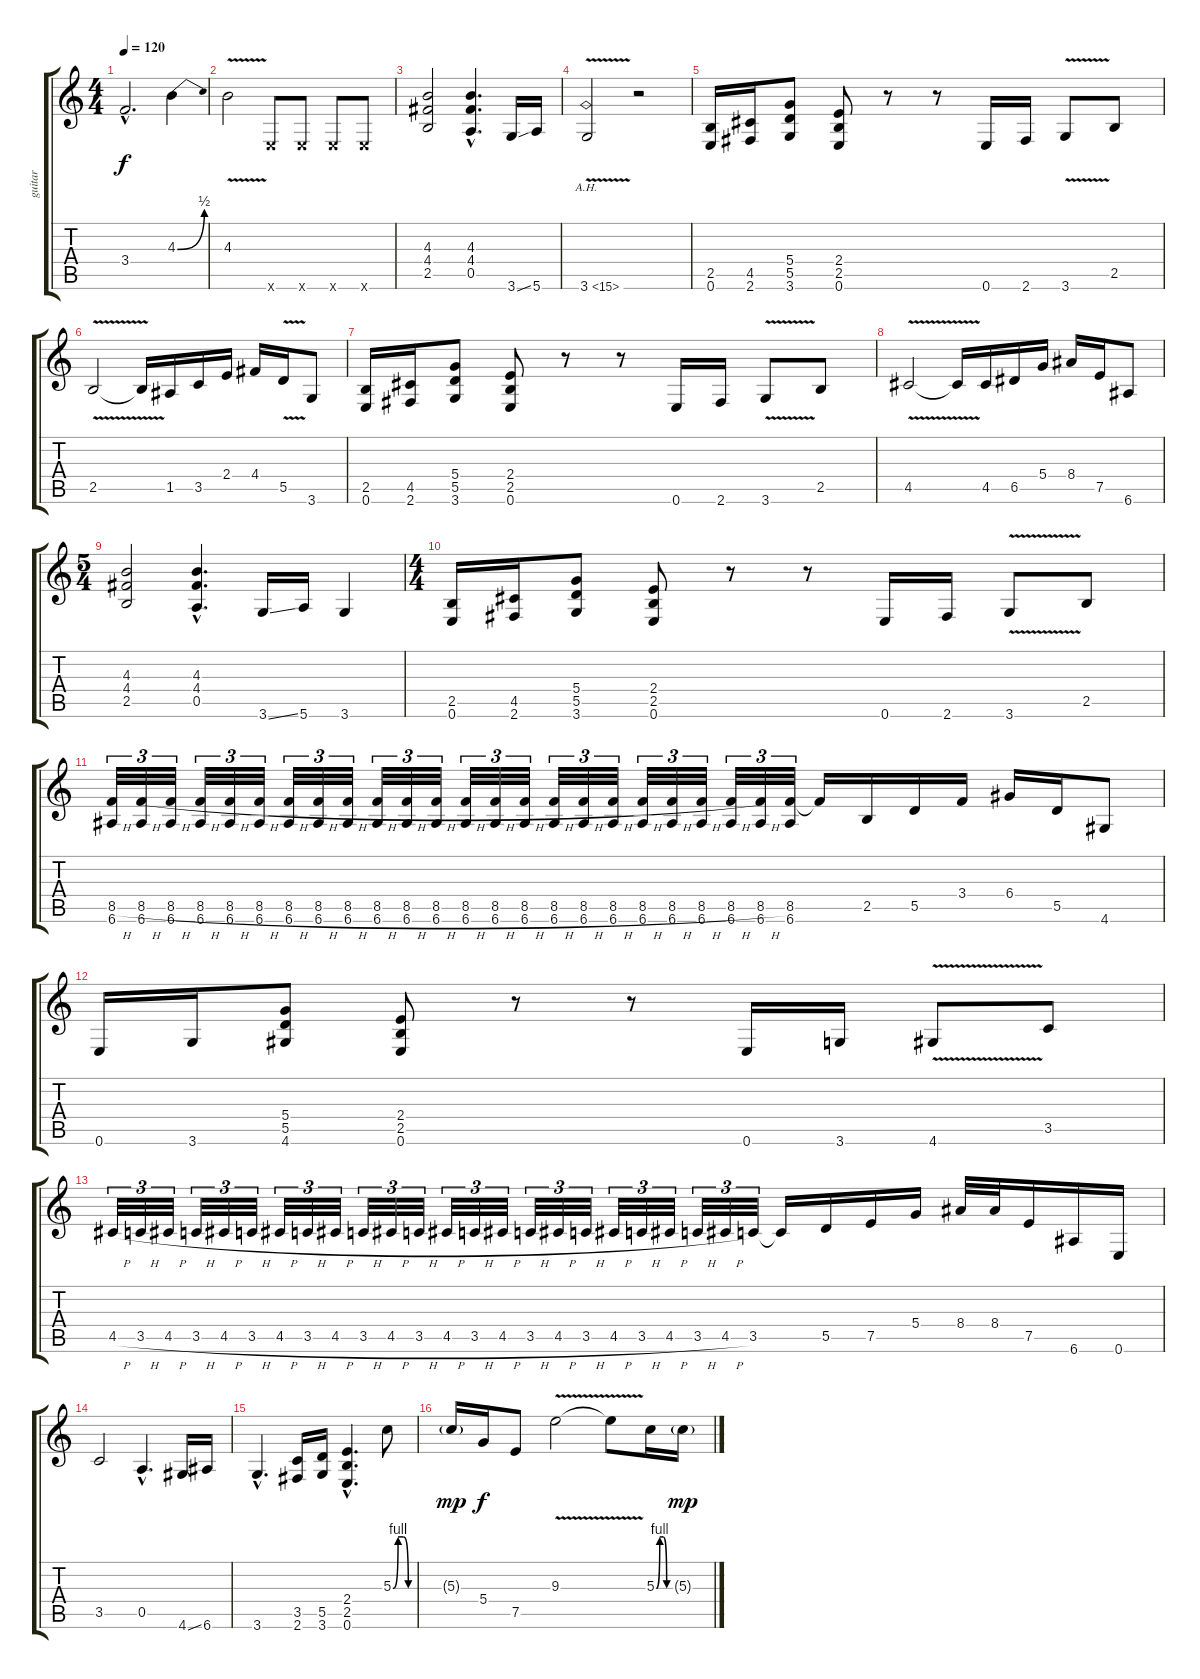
\track ("guitar" "guitar") {instrument acousticguitarnylon}
\staff {score tabs}
\tuning (E4 B3 G3 D3 A2 E2) {hide}
\ts (4 4)
\tempo 120
\clef g2
\ks c
3.4{hac}.2{d dy f instrument acousticguitarnylon} 4.3{be (bend 0 0 60 2)}.4 |
4.3{v}.2 0.6{x}.8 0.6{x}.8 0.6{x}.8 0.6{x}.8 |
(4.3 4.4 2.5).2 (4.3{hac} 4.4{hac} 0.5{hac}).4{d} 3.6{ss}.16 5.6.16 |
3.6{ah 12 v}.2 r.2 |
(2.5 0.6).16 (4.5 2.6).16 (5.4 5.5 3.6).8 (2.4 2.5 0.6).8 r.8 r.8 0.6.16 2.6.16 3.6{v}.8 2.5.8 |
2.5{v}.2 2.5{t}.16 1.5.16 3.5.16 2.4.16 4.4.16 5.5{v}.16 3.6.8 |
(2.5 0.6).16 (4.5 2.6).16 (5.4 5.5 3.6).8 (2.4 2.5 0.6).8 r.8 r.8 0.6.16 2.6.16 3.6{v}.8 2.5.8 |
4.5{v}.2 4.5{t}.16 4.5.16 6.5.16 5.4.16 8.4.16 7.5.16 6.6.8 |
\ts (5 4)
(4.3 4.4 2.5).2 (4.3{hac} 4.4{hac} 0.5{hac}).4{d} 3.6{ss}.16 5.6.16 3.6.4 |
\ts (4 4)
(2.5 0.6).16 (4.5 2.6).16 (5.4 5.5 3.6).8 (2.4 2.5 0.6).8 r.8 r.8 0.6.16 2.6.16 3.6{v}.8 2.5.8 |
(8.5{h} 6.6).32{tu (3 2)} (8.5{h} 6.6).32{tu (3 2)} (8.5{h} 6.6).32{tu (3 2)} (8.5{h} 6.6).32{tu (3 2)} (8.5{h} 6.6).32{tu (3 2)} (8.5{h} 6.6).32{tu (3 2)} (8.5{h} 6.6).32{tu (3 2)} (8.5{h} 6.6).32{tu (3 2)} (8.5{h} 6.6).32{tu (3 2)} (8.5{h} 6.6).32{tu (3 2)} (8.5{h} 6.6).32{tu (3 2)} (8.5{h} 6.6).32{tu (3 2)} (8.5{h} 6.6).32{tu (3 2)} (8.5{h} 6.6).32{tu (3 2)} (8.5{h} 6.6).32{tu (3 2)} (8.5{h} 6.6).32{tu (3 2)} (8.5{h} 6.6).32{tu (3 2)} (8.5{h} 6.6).32{tu (3 2)} (8.5{h} 6.6).32{tu (3 2)} (8.5{h} 6.6).32{tu (3 2)} (8.5{h} 6.6).32{tu (3 2)} (8.5{h} 6.6).32{tu (3 2)} (8.5{h} 6.6).32{tu (3 2)} (8.5 6.6).32{tu (3 2)} 8.5{t}.16 2.5.16 5.5.16 3.4.16 6.4.16 5.5.16 4.6.8 |
0.6.16 3.6.16 (5.4 5.5 4.6).8 (2.4 2.5 0.6).8 r.8 r.8 0.6.16 3.6.16 4.6{v}.8 3.5.8 |
4.5{h}.32{tu (3 2)} 3.5{h}.32{tu (3 2)} 4.5{h}.32{tu (3 2)} 3.5{h}.32{tu (3 2)} 4.5{h}.32{tu (3 2)} 3.5{h}.32{tu (3 2)} 4.5{h}.32{tu (3 2)} 3.5{h}.32{tu (3 2)} 4.5{h}.32{tu (3 2)} 3.5{h}.32{tu (3 2)} 4.5{h}.32{tu (3 2)} 3.5{h}.32{tu (3 2)} 4.5{h}.32{tu (3 2)} 3.5{h}.32{tu (3 2)} 4.5{h}.32{tu (3 2)} 3.5{h}.32{tu (3 2)} 4.5{h}.32{tu (3 2)} 3.5{h}.32{tu (3 2)} 4.5{h}.32{tu (3 2)} 3.5{h}.32{tu (3 2)} 4.5{h}.32{tu (3 2)} 3.5{h}.32{tu (3 2)} 4.5{h}.32{tu (3 2)} 3.5.32{tu (3 2)} 3.5{t}.16 5.5.16 7.5.16 5.4.16 8.4.32 8.4.32 7.5.16 6.6.16 0.6.16 |
3.5.2 0.5{hac}.4{d} 4.6{ss}.16 6.6.16 |
3.6{hac}.4{d} (3.5 2.6).16 (5.5 3.6).16 (2.4{hac} 2.5{hac} 0.6{hac}).4{d} 5.3{be (custom 0 0 15 4 30 4 45 0 60 0)}.8 |
5.3{g}.16{dy mp} 5.4.16{dy f} 7.5.8 9.3{v}.2 9.3{t}.8 5.3{be (custom 0 0 15 4 30 4 45 0 60 0)}.16 5.3{g}.16{dy mp}
